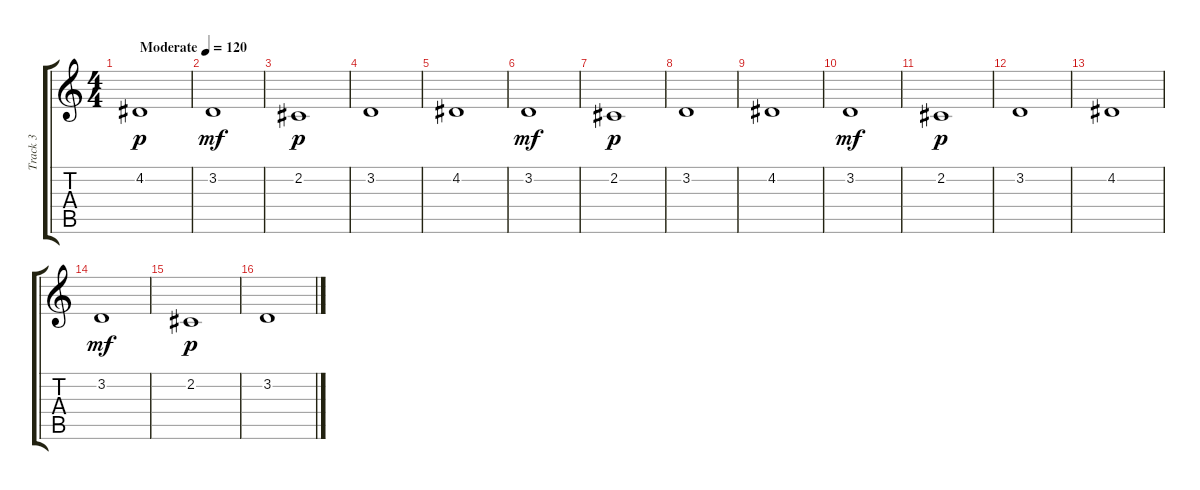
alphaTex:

\track ("Track 3" "Track 3") {instrument pad1newage}
\staff {score tabs}
\tuning (E4 B3 G3 D3 A2 E2) {hide}
\ts (4 4)
\tempo (120 "Moderate")
\clef g2
\ks c
4.2.1{dy p instrument pad1newage} |
3.2.1{dy mf} |
2.2.1{dy p} |
3.2.1 |
4.2.1 |
3.2.1{dy mf} |
2.2.1{dy p} |
3.2.1 |
4.2.1 |
3.2.1{dy mf} |
2.2.1{dy p} |
3.2.1 |
4.2.1 |
3.2.1{dy mf} |
2.2.1{dy p} |
3.2.1
